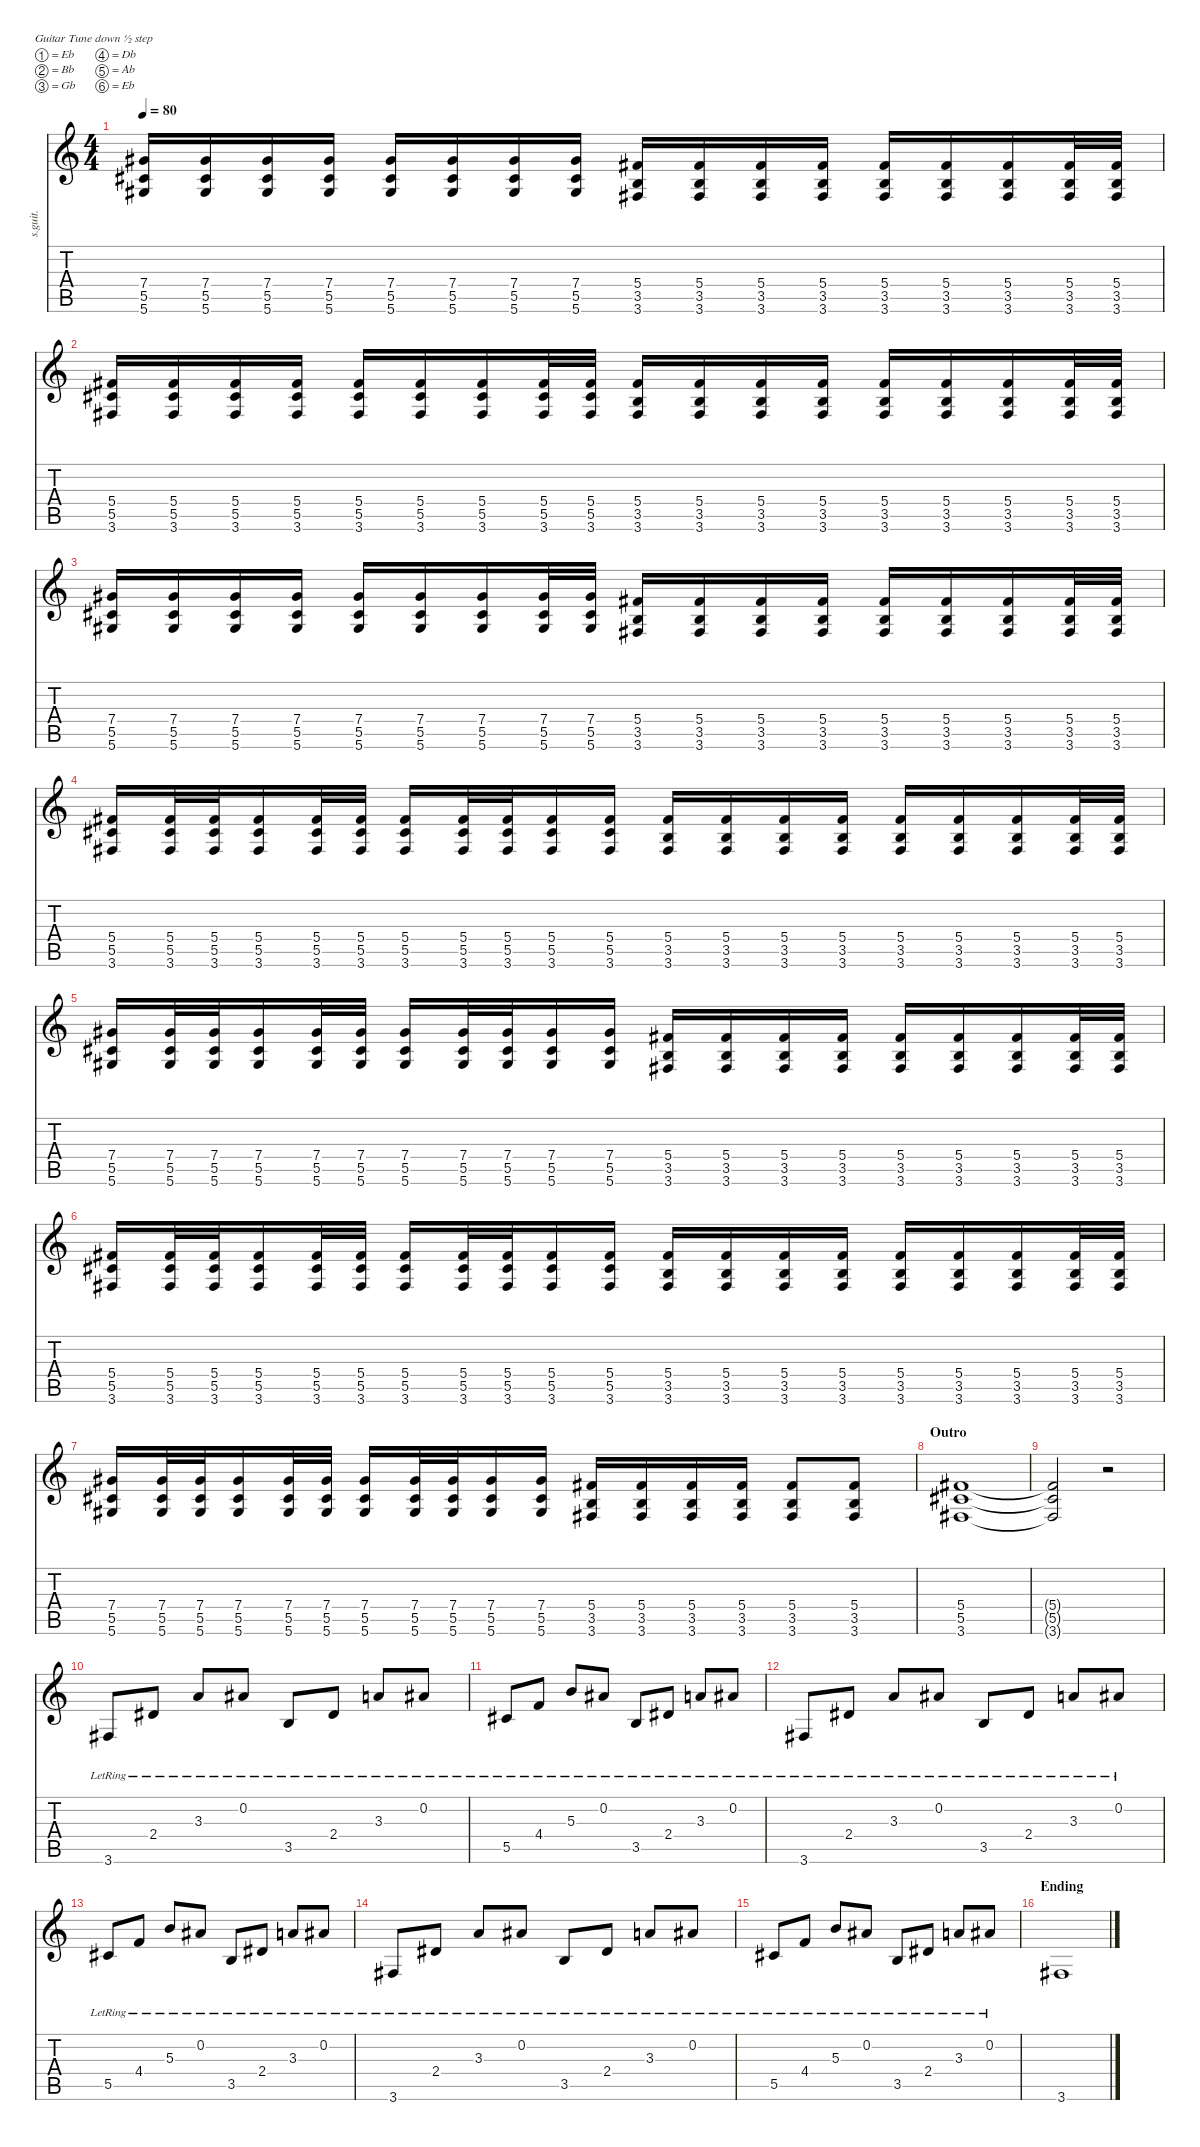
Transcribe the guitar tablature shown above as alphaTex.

\defaultSystemsLayout 4
\hideDynamics
\bracketExtendMode nobrackets
\track ("Rhythm Guitar (Acoustic, Bell)" "s.guit.") {instrument acousticguitarsteel}
\staff {score tabs}
\tuning (Eb4 Bb3 Gb3 Db3 Ab2 Eb2)
\ts (4 4)
\tempo 80
\clef g2
\ks c
(7.4{acc #} 5.5{acc #} 5.6{acc #}).16{lyrics (0 "") lyrics (1 "") lyrics (2 "") lyrics (3 "") lyrics (4 "") dy mp} (7.4{acc #} 5.5{acc #} 5.6{acc #}).16{lyrics (0 "") lyrics (1 "") lyrics (2 "") lyrics (3 "") lyrics (4 "")} (7.4{acc #} 5.5{acc #} 5.6{acc #}).16{lyrics (0 "") lyrics (1 "") lyrics (2 "") lyrics (3 "") lyrics (4 "")} (7.4{acc #} 5.5{acc #} 5.6{acc #}).16{lyrics (0 "") lyrics (1 "") lyrics (2 "") lyrics (3 "") lyrics (4 "")} (7.4{acc #} 5.5{acc #} 5.6{acc #}).16{lyrics (0 "") lyrics (1 "") lyrics (2 "") lyrics (3 "") lyrics (4 "")} (7.4{acc #} 5.5{acc #} 5.6{acc #}).16{lyrics (0 "") lyrics (1 "") lyrics (2 "") lyrics (3 "") lyrics (4 "")} (7.4{acc #} 5.5{acc #} 5.6{acc #}).16{lyrics (0 "") lyrics (1 "") lyrics (2 "") lyrics (3 "") lyrics (4 "")} (7.4{acc #} 5.5{acc #} 5.6{acc #}).16{lyrics (0 "") lyrics (1 "") lyrics (2 "") lyrics (3 "") lyrics (4 "")} (5.4{acc #} 3.5 3.6{acc #}).16{lyrics (0 "") lyrics (1 "") lyrics (2 "") lyrics (3 "") lyrics (4 "")} (5.4{acc #} 3.5 3.6{acc #}).16{lyrics (0 "") lyrics (1 "") lyrics (2 "") lyrics (3 "") lyrics (4 "")} (5.4{acc #} 3.5 3.6{acc #}).16{lyrics (0 "") lyrics (1 "") lyrics (2 "") lyrics (3 "") lyrics (4 "")} (5.4{acc #} 3.5 3.6{acc #}).16{lyrics (0 "") lyrics (1 "") lyrics (2 "") lyrics (3 "") lyrics (4 "")} (5.4{acc #} 3.5 3.6{acc #}).16{lyrics (0 "") lyrics (1 "") lyrics (2 "") lyrics (3 "") lyrics (4 "")} (5.4{acc #} 3.5 3.6{acc #}).16{lyrics (0 "") lyrics (1 "") lyrics (2 "") lyrics (3 "") lyrics (4 "")} (5.4{acc #} 3.5 3.6{acc #}).16{lyrics (0 "") lyrics (1 "") lyrics (2 "") lyrics (3 "") lyrics (4 "")} (5.4{acc #} 3.5 3.6{acc #}).32{lyrics (0 "") lyrics (1 "") lyrics (2 "") lyrics (3 "") lyrics (4 "")} (5.4{acc #} 3.5 3.6{acc #}).32{lyrics (0 "") lyrics (1 "") lyrics (2 "") lyrics (3 "") lyrics (4 "")} |
(5.4{acc #} 5.5{acc #} 3.6{acc #}).16{lyrics (0 "") lyrics (1 "") lyrics (2 "") lyrics (3 "") lyrics (4 "")} (5.4{acc #} 5.5{acc #} 3.6{acc #}).16{lyrics (0 "") lyrics (1 "") lyrics (2 "") lyrics (3 "") lyrics (4 "")} (5.4{acc #} 5.5{acc #} 3.6{acc #}).16{lyrics (0 "") lyrics (1 "") lyrics (2 "") lyrics (3 "") lyrics (4 "")} (5.4{acc #} 5.5{acc #} 3.6{acc #}).16{lyrics (0 "") lyrics (1 "") lyrics (2 "") lyrics (3 "") lyrics (4 "")} (5.4{acc #} 5.5{acc #} 3.6{acc #}).16{lyrics (0 "") lyrics (1 "") lyrics (2 "") lyrics (3 "") lyrics (4 "")} (5.4{acc #} 5.5{acc #} 3.6{acc #}).16{lyrics (0 "") lyrics (1 "") lyrics (2 "") lyrics (3 "") lyrics (4 "")} (5.4{acc #} 5.5{acc #} 3.6{acc #}).16{lyrics (0 "") lyrics (1 "") lyrics (2 "") lyrics (3 "") lyrics (4 "")} (5.4{acc #} 5.5{acc #} 3.6{acc #}).32{lyrics (0 "") lyrics (1 "") lyrics (2 "") lyrics (3 "") lyrics (4 "")} (5.4{acc #} 5.5{acc #} 3.6{acc #}).32{lyrics (0 "") lyrics (1 "") lyrics (2 "") lyrics (3 "") lyrics (4 "")} (5.4{acc #} 3.5 3.6{acc #}).16{lyrics (0 "") lyrics (1 "") lyrics (2 "") lyrics (3 "") lyrics (4 "")} (5.4{acc #} 3.5 3.6{acc #}).16{lyrics (0 "") lyrics (1 "") lyrics (2 "") lyrics (3 "") lyrics (4 "")} (5.4{acc #} 3.5 3.6{acc #}).16{lyrics (0 "") lyrics (1 "") lyrics (2 "") lyrics (3 "") lyrics (4 "")} (5.4{acc #} 3.5 3.6{acc #}).16{lyrics (0 "") lyrics (1 "") lyrics (2 "") lyrics (3 "") lyrics (4 "")} (5.4{acc #} 3.5 3.6{acc #}).16{lyrics (0 "") lyrics (1 "") lyrics (2 "") lyrics (3 "") lyrics (4 "")} (5.4{acc #} 3.5 3.6{acc #}).16{lyrics (0 "") lyrics (1 "") lyrics (2 "") lyrics (3 "") lyrics (4 "")} (5.4{acc #} 3.5 3.6{acc #}).16{lyrics (0 "") lyrics (1 "") lyrics (2 "") lyrics (3 "") lyrics (4 "")} (5.4{acc #} 3.5 3.6{acc #}).32{lyrics (0 "") lyrics (1 "") lyrics (2 "") lyrics (3 "") lyrics (4 "")} (5.4{acc #} 3.5 3.6{acc #}).32{lyrics (0 "") lyrics (1 "") lyrics (2 "") lyrics (3 "") lyrics (4 "")} |
(7.4{acc #} 5.5{acc #} 5.6{acc #}).16{lyrics (0 "") lyrics (1 "") lyrics (2 "") lyrics (3 "") lyrics (4 "")} (7.4{acc #} 5.5{acc #} 5.6{acc #}).16{lyrics (0 "") lyrics (1 "") lyrics (2 "") lyrics (3 "") lyrics (4 "")} (7.4{acc #} 5.5{acc #} 5.6{acc #}).16{lyrics (0 "") lyrics (1 "") lyrics (2 "") lyrics (3 "") lyrics (4 "")} (7.4{acc #} 5.5{acc #} 5.6{acc #}).16{lyrics (0 "") lyrics (1 "") lyrics (2 "") lyrics (3 "") lyrics (4 "")} (7.4{acc #} 5.5{acc #} 5.6{acc #}).16{lyrics (0 "") lyrics (1 "") lyrics (2 "") lyrics (3 "") lyrics (4 "")} (7.4{acc #} 5.5{acc #} 5.6{acc #}).16{lyrics (0 "") lyrics (1 "") lyrics (2 "") lyrics (3 "") lyrics (4 "")} (7.4{acc #} 5.5{acc #} 5.6{acc #}).16{lyrics (0 "") lyrics (1 "") lyrics (2 "") lyrics (3 "") lyrics (4 "")} (7.4{acc #} 5.5{acc #} 5.6{acc #}).32{lyrics (0 "") lyrics (1 "") lyrics (2 "") lyrics (3 "") lyrics (4 "")} (7.4{acc #} 5.5{acc #} 5.6{acc #}).32{lyrics (0 "") lyrics (1 "") lyrics (2 "") lyrics (3 "") lyrics (4 "")} (5.4{acc #} 3.5 3.6{acc #}).16{lyrics (0 "") lyrics (1 "") lyrics (2 "") lyrics (3 "") lyrics (4 "")} (5.4{acc #} 3.5 3.6{acc #}).16{lyrics (0 "") lyrics (1 "") lyrics (2 "") lyrics (3 "") lyrics (4 "")} (5.4{acc #} 3.5 3.6{acc #}).16{lyrics (0 "") lyrics (1 "") lyrics (2 "") lyrics (3 "") lyrics (4 "")} (5.4{acc #} 3.5 3.6{acc #}).16{lyrics (0 "") lyrics (1 "") lyrics (2 "") lyrics (3 "") lyrics (4 "")} (5.4{acc #} 3.5 3.6{acc #}).16{lyrics (0 "") lyrics (1 "") lyrics (2 "") lyrics (3 "") lyrics (4 "")} (5.4{acc #} 3.5 3.6{acc #}).16{lyrics (0 "") lyrics (1 "") lyrics (2 "") lyrics (3 "") lyrics (4 "")} (5.4{acc #} 3.5 3.6{acc #}).16{lyrics (0 "") lyrics (1 "") lyrics (2 "") lyrics (3 "") lyrics (4 "")} (5.4{acc #} 3.5 3.6{acc #}).32{lyrics (0 "") lyrics (1 "") lyrics (2 "") lyrics (3 "") lyrics (4 "")} (5.4{acc #} 3.5 3.6{acc #}).32{lyrics (0 "") lyrics (1 "") lyrics (2 "") lyrics (3 "") lyrics (4 "")} |
(5.4{acc #} 5.5{acc #} 3.6{acc #}).16{lyrics (0 "") lyrics (1 "") lyrics (2 "") lyrics (3 "") lyrics (4 "")} (5.4{acc #} 5.5{acc #} 3.6{acc #}).32{lyrics (0 "") lyrics (1 "") lyrics (2 "") lyrics (3 "") lyrics (4 "")} (5.4{acc #} 5.5{acc #} 3.6{acc #}).32{lyrics (0 "") lyrics (1 "") lyrics (2 "") lyrics (3 "") lyrics (4 "")} (5.4{acc #} 5.5{acc #} 3.6{acc #}).16{lyrics (0 "") lyrics (1 "") lyrics (2 "") lyrics (3 "") lyrics (4 "")} (5.4{acc #} 5.5{acc #} 3.6{acc #}).32{lyrics (0 "") lyrics (1 "") lyrics (2 "") lyrics (3 "") lyrics (4 "")} (5.4{acc #} 5.5{acc #} 3.6{acc #}).32{lyrics (0 "") lyrics (1 "") lyrics (2 "") lyrics (3 "") lyrics (4 "")} (5.4{acc #} 5.5{acc #} 3.6{acc #}).16{lyrics (0 "") lyrics (1 "") lyrics (2 "") lyrics (3 "") lyrics (4 "")} (5.4{acc #} 5.5{acc #} 3.6{acc #}).32{lyrics (0 "") lyrics (1 "") lyrics (2 "") lyrics (3 "") lyrics (4 "")} (5.4{acc #} 5.5{acc #} 3.6{acc #}).32{lyrics (0 "") lyrics (1 "") lyrics (2 "") lyrics (3 "") lyrics (4 "")} (5.4{acc #} 5.5{acc #} 3.6{acc #}).16{lyrics (0 "") lyrics (1 "") lyrics (2 "") lyrics (3 "") lyrics (4 "")} (5.4{acc #} 5.5{acc #} 3.6{acc #}).16{lyrics (0 "") lyrics (1 "") lyrics (2 "") lyrics (3 "") lyrics (4 "")} (5.4{acc #} 3.5 3.6{acc #}).16{lyrics (0 "") lyrics (1 "") lyrics (2 "") lyrics (3 "") lyrics (4 "")} (5.4{acc #} 3.5 3.6{acc #}).16{lyrics (0 "") lyrics (1 "") lyrics (2 "") lyrics (3 "") lyrics (4 "")} (5.4{acc #} 3.5 3.6{acc #}).16{lyrics (0 "") lyrics (1 "") lyrics (2 "") lyrics (3 "") lyrics (4 "")} (5.4{acc #} 3.5 3.6{acc #}).16{lyrics (0 "") lyrics (1 "") lyrics (2 "") lyrics (3 "") lyrics (4 "")} (5.4{acc #} 3.5 3.6{acc #}).16{lyrics (0 "") lyrics (1 "") lyrics (2 "") lyrics (3 "") lyrics (4 "")} (5.4{acc #} 3.5 3.6{acc #}).16{lyrics (0 "") lyrics (1 "") lyrics (2 "") lyrics (3 "") lyrics (4 "")} (5.4{acc #} 3.5 3.6{acc #}).16{lyrics (0 "") lyrics (1 "") lyrics (2 "") lyrics (3 "") lyrics (4 "")} (5.4{acc #} 3.5 3.6{acc #}).32{lyrics (0 "") lyrics (1 "") lyrics (2 "") lyrics (3 "") lyrics (4 "")} (5.4{acc #} 3.5 3.6{acc #}).32{lyrics (0 "") lyrics (1 "") lyrics (2 "") lyrics (3 "") lyrics (4 "")} |
(7.4{acc #} 5.5{acc #} 5.6{acc #}).16{lyrics (0 "") lyrics (1 "") lyrics (2 "") lyrics (3 "") lyrics (4 "")} (7.4{acc #} 5.5{acc #} 5.6{acc #}).32{lyrics (0 "") lyrics (1 "") lyrics (2 "") lyrics (3 "") lyrics (4 "")} (7.4{acc #} 5.5{acc #} 5.6{acc #}).32{lyrics (0 "") lyrics (1 "") lyrics (2 "") lyrics (3 "") lyrics (4 "")} (7.4{acc #} 5.5{acc #} 5.6{acc #}).16{lyrics (0 "") lyrics (1 "") lyrics (2 "") lyrics (3 "") lyrics (4 "")} (7.4{acc #} 5.5{acc #} 5.6{acc #}).32{lyrics (0 "") lyrics (1 "") lyrics (2 "") lyrics (3 "") lyrics (4 "")} (7.4{acc #} 5.5{acc #} 5.6{acc #}).32{lyrics (0 "") lyrics (1 "") lyrics (2 "") lyrics (3 "") lyrics (4 "")} (7.4{acc #} 5.5{acc #} 5.6{acc #}).16{lyrics (0 "") lyrics (1 "") lyrics (2 "") lyrics (3 "") lyrics (4 "")} (7.4{acc #} 5.5{acc #} 5.6{acc #}).32{lyrics (0 "") lyrics (1 "") lyrics (2 "") lyrics (3 "") lyrics (4 "")} (7.4{acc #} 5.5{acc #} 5.6{acc #}).32{lyrics (0 "") lyrics (1 "") lyrics (2 "") lyrics (3 "") lyrics (4 "")} (7.4{acc #} 5.5{acc #} 5.6{acc #}).16{lyrics (0 "") lyrics (1 "") lyrics (2 "") lyrics (3 "") lyrics (4 "")} (7.4{acc #} 5.5{acc #} 5.6{acc #}).16{lyrics (0 "") lyrics (1 "") lyrics (2 "") lyrics (3 "") lyrics (4 "")} (5.4{acc #} 3.5 3.6{acc #}).16{lyrics (0 "") lyrics (1 "") lyrics (2 "") lyrics (3 "") lyrics (4 "")} (5.4{acc #} 3.5 3.6{acc #}).16{lyrics (0 "") lyrics (1 "") lyrics (2 "") lyrics (3 "") lyrics (4 "")} (5.4{acc #} 3.5 3.6{acc #}).16{lyrics (0 "") lyrics (1 "") lyrics (2 "") lyrics (3 "") lyrics (4 "")} (5.4{acc #} 3.5 3.6{acc #}).16{lyrics (0 "") lyrics (1 "") lyrics (2 "") lyrics (3 "") lyrics (4 "")} (5.4{acc #} 3.5 3.6{acc #}).16{lyrics (0 "") lyrics (1 "") lyrics (2 "") lyrics (3 "") lyrics (4 "")} (5.4{acc #} 3.5 3.6{acc #}).16{lyrics (0 "") lyrics (1 "") lyrics (2 "") lyrics (3 "") lyrics (4 "")} (5.4{acc #} 3.5 3.6{acc #}).16{lyrics (0 "") lyrics (1 "") lyrics (2 "") lyrics (3 "") lyrics (4 "")} (5.4{acc #} 3.5 3.6{acc #}).32{lyrics (0 "") lyrics (1 "") lyrics (2 "") lyrics (3 "") lyrics (4 "")} (5.4{acc #} 3.5 3.6{acc #}).32{lyrics (0 "") lyrics (1 "") lyrics (2 "") lyrics (3 "") lyrics (4 "")} |
(5.4{acc #} 5.5{acc #} 3.6{acc #}).16{lyrics (0 "") lyrics (1 "") lyrics (2 "") lyrics (3 "") lyrics (4 "")} (5.4{acc #} 5.5{acc #} 3.6{acc #}).32{lyrics (0 "") lyrics (1 "") lyrics (2 "") lyrics (3 "") lyrics (4 "")} (5.4{acc #} 5.5{acc #} 3.6{acc #}).32{lyrics (0 "") lyrics (1 "") lyrics (2 "") lyrics (3 "") lyrics (4 "")} (5.4{acc #} 5.5{acc #} 3.6{acc #}).16{lyrics (0 "") lyrics (1 "") lyrics (2 "") lyrics (3 "") lyrics (4 "")} (5.4{acc #} 5.5{acc #} 3.6{acc #}).32{lyrics (0 "") lyrics (1 "") lyrics (2 "") lyrics (3 "") lyrics (4 "")} (5.4{acc #} 5.5{acc #} 3.6{acc #}).32{lyrics (0 "") lyrics (1 "") lyrics (2 "") lyrics (3 "") lyrics (4 "")} (5.4{acc #} 5.5{acc #} 3.6{acc #}).16{lyrics (0 "") lyrics (1 "") lyrics (2 "") lyrics (3 "") lyrics (4 "")} (5.4{acc #} 5.5{acc #} 3.6{acc #}).32{lyrics (0 "") lyrics (1 "") lyrics (2 "") lyrics (3 "") lyrics (4 "")} (5.4{acc #} 5.5{acc #} 3.6{acc #}).32{lyrics (0 "") lyrics (1 "") lyrics (2 "") lyrics (3 "") lyrics (4 "")} (5.4{acc #} 5.5{acc #} 3.6{acc #}).16{lyrics (0 "") lyrics (1 "") lyrics (2 "") lyrics (3 "") lyrics (4 "")} (5.4{acc #} 5.5{acc #} 3.6{acc #}).16{lyrics (0 "") lyrics (1 "") lyrics (2 "") lyrics (3 "") lyrics (4 "")} (5.4{acc #} 3.5 3.6{acc #}).16{lyrics (0 "") lyrics (1 "") lyrics (2 "") lyrics (3 "") lyrics (4 "")} (5.4{acc #} 3.5 3.6{acc #}).16{lyrics (0 "") lyrics (1 "") lyrics (2 "") lyrics (3 "") lyrics (4 "")} (5.4{acc #} 3.5 3.6{acc #}).16{lyrics (0 "") lyrics (1 "") lyrics (2 "") lyrics (3 "") lyrics (4 "")} (5.4{acc #} 3.5 3.6{acc #}).16{lyrics (0 "") lyrics (1 "") lyrics (2 "") lyrics (3 "") lyrics (4 "")} (5.4{acc #} 3.5 3.6{acc #}).16{lyrics (0 "") lyrics (1 "") lyrics (2 "") lyrics (3 "") lyrics (4 "")} (5.4{acc #} 3.5 3.6{acc #}).16{lyrics (0 "") lyrics (1 "") lyrics (2 "") lyrics (3 "") lyrics (4 "")} (5.4{acc #} 3.5 3.6{acc #}).16{lyrics (0 "") lyrics (1 "") lyrics (2 "") lyrics (3 "") lyrics (4 "")} (5.4{acc #} 3.5 3.6{acc #}).32{lyrics (0 "") lyrics (1 "") lyrics (2 "") lyrics (3 "") lyrics (4 "")} (5.4{acc #} 3.5 3.6{acc #}).32{lyrics (0 "") lyrics (1 "") lyrics (2 "") lyrics (3 "") lyrics (4 "")} |
(7.4{acc #} 5.5{acc #} 5.6{acc #}).16{lyrics (0 "") lyrics (1 "") lyrics (2 "") lyrics (3 "") lyrics (4 "")} (7.4{acc #} 5.5{acc #} 5.6{acc #}).32{lyrics (0 "") lyrics (1 "") lyrics (2 "") lyrics (3 "") lyrics (4 "")} (7.4{acc #} 5.5{acc #} 5.6{acc #}).32{lyrics (0 "") lyrics (1 "") lyrics (2 "") lyrics (3 "") lyrics (4 "")} (7.4{acc #} 5.5{acc #} 5.6{acc #}).16{lyrics (0 "") lyrics (1 "") lyrics (2 "") lyrics (3 "") lyrics (4 "")} (7.4{acc #} 5.5{acc #} 5.6{acc #}).32{lyrics (0 "") lyrics (1 "") lyrics (2 "") lyrics (3 "") lyrics (4 "")} (7.4{acc #} 5.5{acc #} 5.6{acc #}).32{lyrics (0 "") lyrics (1 "") lyrics (2 "") lyrics (3 "") lyrics (4 "")} (7.4{acc #} 5.5{acc #} 5.6{acc #}).16{lyrics (0 "") lyrics (1 "") lyrics (2 "") lyrics (3 "") lyrics (4 "")} (7.4{acc #} 5.5{acc #} 5.6{acc #}).32{lyrics (0 "") lyrics (1 "") lyrics (2 "") lyrics (3 "") lyrics (4 "")} (7.4{acc #} 5.5{acc #} 5.6{acc #}).32{lyrics (0 "") lyrics (1 "") lyrics (2 "") lyrics (3 "") lyrics (4 "")} (7.4{acc #} 5.5{acc #} 5.6{acc #}).16{lyrics (0 "") lyrics (1 "") lyrics (2 "") lyrics (3 "") lyrics (4 "")} (7.4{acc #} 5.5{acc #} 5.6{acc #}).16{lyrics (0 "") lyrics (1 "") lyrics (2 "") lyrics (3 "") lyrics (4 "")} (5.4{acc #} 3.5 3.6{acc #}).16{lyrics (0 "") lyrics (1 "") lyrics (2 "") lyrics (3 "") lyrics (4 "")} (5.4{acc #} 3.5 3.6{acc #}).16{lyrics (0 "") lyrics (1 "") lyrics (2 "") lyrics (3 "") lyrics (4 "")} (5.4{acc #} 3.5 3.6{acc #}).16{lyrics (0 "") lyrics (1 "") lyrics (2 "") lyrics (3 "") lyrics (4 "")} (5.4{acc #} 3.5 3.6{acc #}).16{lyrics (0 "") lyrics (1 "") lyrics (2 "") lyrics (3 "") lyrics (4 "")} (5.4{acc #} 3.5 3.6{acc #}).8{lyrics (0 "") lyrics (1 "") lyrics (2 "") lyrics (3 "") lyrics (4 "")} (5.4{acc #} 3.5 3.6{acc #}).8{lyrics (0 "") lyrics (1 "") lyrics (2 "") lyrics (3 "") lyrics (4 "")} |
\section ("" "Outro")
(5.4{acc #} 5.5{acc #} 3.6{acc #}).1{lyrics (0 "") lyrics (1 "") lyrics (2 "") lyrics (3 "") lyrics (4 "")} |
(5.4{t acc #} 5.5{t acc #} 3.6{t acc #}).2{lyrics (0 "") lyrics (1 "") lyrics (2 "") lyrics (3 "") lyrics (4 "")} r.2 |
3.6{lr acc #}.8{lyrics (0 "") lyrics (1 "") lyrics (2 "") lyrics (3 "") lyrics (4 "")} 2.4{lr acc #}.8{lyrics (0 "") lyrics (1 "") lyrics (2 "") lyrics (3 "") lyrics (4 "")} 3.3{lr}.8{lyrics (0 "") lyrics (1 "") lyrics (2 "") lyrics (3 "") lyrics (4 "")} 0.2{lr acc #}.8{lyrics (0 "") lyrics (1 "") lyrics (2 "") lyrics (3 "") lyrics (4 "")} 3.5{lr}.8{lyrics (0 "") lyrics (1 "") lyrics (2 "") lyrics (3 "") lyrics (4 "")} 2.4{lr acc #}.8{lyrics (0 "") lyrics (1 "") lyrics (2 "") lyrics (3 "") lyrics (4 "")} 3.3{lr}.8{lyrics (0 "") lyrics (1 "") lyrics (2 "") lyrics (3 "") lyrics (4 "")} 0.2{lr acc #}.8{lyrics (0 "") lyrics (1 "") lyrics (2 "") lyrics (3 "") lyrics (4 "")} |
5.5{lr acc #}.8{lyrics (0 "") lyrics (1 "") lyrics (2 "") lyrics (3 "") lyrics (4 "")} 4.4{lr}.8{lyrics (0 "") lyrics (1 "") lyrics (2 "") lyrics (3 "") lyrics (4 "")} 5.3{lr}.8{lyrics (0 "") lyrics (1 "") lyrics (2 "") lyrics (3 "") lyrics (4 "")} 0.2{lr acc #}.8{lyrics (0 "") lyrics (1 "") lyrics (2 "") lyrics (3 "") lyrics (4 "")} 3.5{lr}.8{lyrics (0 "") lyrics (1 "") lyrics (2 "") lyrics (3 "") lyrics (4 "")} 2.4{lr acc #}.8{lyrics (0 "") lyrics (1 "") lyrics (2 "") lyrics (3 "") lyrics (4 "")} 3.3{lr}.8{lyrics (0 "") lyrics (1 "") lyrics (2 "") lyrics (3 "") lyrics (4 "")} 0.2{lr acc #}.8{lyrics (0 "") lyrics (1 "") lyrics (2 "") lyrics (3 "") lyrics (4 "")} |
3.6{lr acc #}.8{lyrics (0 "") lyrics (1 "") lyrics (2 "") lyrics (3 "") lyrics (4 "")} 2.4{lr acc #}.8{lyrics (0 "") lyrics (1 "") lyrics (2 "") lyrics (3 "") lyrics (4 "")} 3.3{lr}.8{lyrics (0 "") lyrics (1 "") lyrics (2 "") lyrics (3 "") lyrics (4 "")} 0.2{lr acc #}.8{lyrics (0 "") lyrics (1 "") lyrics (2 "") lyrics (3 "") lyrics (4 "")} 3.5{lr}.8{lyrics (0 "") lyrics (1 "") lyrics (2 "") lyrics (3 "") lyrics (4 "")} 2.4{lr acc #}.8{lyrics (0 "") lyrics (1 "") lyrics (2 "") lyrics (3 "") lyrics (4 "")} 3.3{lr}.8{lyrics (0 "") lyrics (1 "") lyrics (2 "") lyrics (3 "") lyrics (4 "")} 0.2{lr acc #}.8{lyrics (0 "") lyrics (1 "") lyrics (2 "") lyrics (3 "") lyrics (4 "")} |
5.5{lr acc #}.8{lyrics (0 "") lyrics (1 "") lyrics (2 "") lyrics (3 "") lyrics (4 "")} 4.4{lr}.8{lyrics (0 "") lyrics (1 "") lyrics (2 "") lyrics (3 "") lyrics (4 "")} 5.3{lr}.8{lyrics (0 "") lyrics (1 "") lyrics (2 "") lyrics (3 "") lyrics (4 "")} 0.2{lr acc #}.8{lyrics (0 "") lyrics (1 "") lyrics (2 "") lyrics (3 "") lyrics (4 "")} 3.5{lr}.8{lyrics (0 "") lyrics (1 "") lyrics (2 "") lyrics (3 "") lyrics (4 "")} 2.4{lr acc #}.8{lyrics (0 "") lyrics (1 "") lyrics (2 "") lyrics (3 "") lyrics (4 "")} 3.3{lr}.8{lyrics (0 "") lyrics (1 "") lyrics (2 "") lyrics (3 "") lyrics (4 "")} 0.2{lr acc #}.8{lyrics (0 "") lyrics (1 "") lyrics (2 "") lyrics (3 "") lyrics (4 "")} |
3.6{lr acc #}.8{lyrics (0 "") lyrics (1 "") lyrics (2 "") lyrics (3 "") lyrics (4 "")} 2.4{lr acc #}.8{lyrics (0 "") lyrics (1 "") lyrics (2 "") lyrics (3 "") lyrics (4 "")} 3.3{lr}.8{lyrics (0 "") lyrics (1 "") lyrics (2 "") lyrics (3 "") lyrics (4 "")} 0.2{lr acc #}.8{lyrics (0 "") lyrics (1 "") lyrics (2 "") lyrics (3 "") lyrics (4 "")} 3.5{lr}.8{lyrics (0 "") lyrics (1 "") lyrics (2 "") lyrics (3 "") lyrics (4 "")} 2.4{lr acc #}.8{lyrics (0 "") lyrics (1 "") lyrics (2 "") lyrics (3 "") lyrics (4 "")} 3.3{lr}.8{lyrics (0 "") lyrics (1 "") lyrics (2 "") lyrics (3 "") lyrics (4 "")} 0.2{lr acc #}.8{lyrics (0 "") lyrics (1 "") lyrics (2 "") lyrics (3 "") lyrics (4 "")} |
5.5{lr acc #}.8{lyrics (0 "") lyrics (1 "") lyrics (2 "") lyrics (3 "") lyrics (4 "")} 4.4{lr}.8{lyrics (0 "") lyrics (1 "") lyrics (2 "") lyrics (3 "") lyrics (4 "")} 5.3{lr}.8{lyrics (0 "") lyrics (1 "") lyrics (2 "") lyrics (3 "") lyrics (4 "")} 0.2{lr acc #}.8{lyrics (0 "") lyrics (1 "") lyrics (2 "") lyrics (3 "") lyrics (4 "")} 3.5{lr}.8{lyrics (0 "") lyrics (1 "") lyrics (2 "") lyrics (3 "") lyrics (4 "")} 2.4{lr acc #}.8{lyrics (0 "") lyrics (1 "") lyrics (2 "") lyrics (3 "") lyrics (4 "")} 3.3{lr}.8{lyrics (0 "") lyrics (1 "") lyrics (2 "") lyrics (3 "") lyrics (4 "")} 0.2{lr acc #}.8{lyrics (0 "") lyrics (1 "") lyrics (2 "") lyrics (3 "") lyrics (4 "")} |
\section ("" "Ending")
3.6{acc #}.1{lyrics (0 "") lyrics (1 "") lyrics (2 "") lyrics (3 "") lyrics (4 "")}
